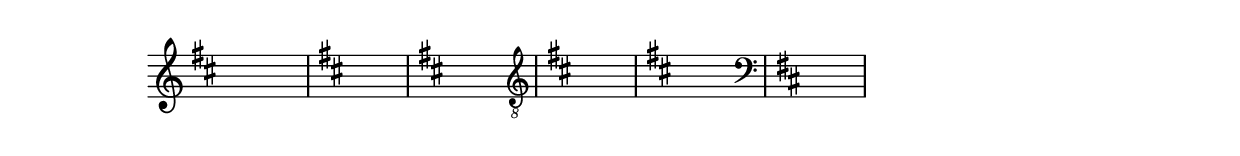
%% -*- coding: utf-8 -*-
\version "2.16.0"

\relative c'' {
  \override Staff.TimeSignature #'transparent = ##t
  \override Score.BarNumber #'transparent = ##t
  %% \override Score.RehearsalMark #'font-size = #-2
  %% \set Score.markFormatter = #format-mark-numbers


  %% CAVAQUINHO - BANJO
  \tag #'cv {
    \key d \major
    s1
  }

  %% BANDOLIM
  \tag #'bd {
    \key d \major
    s
  }

  %% VIOLA
  \tag #'va {
    \key d \major
    s
  }

  %% VIOLÃO TENOR
  \tag #'vt {
    \clef "G_8"
    \key d \major
    s
  }

  %% VIOLÃO
  \tag #'vi {
    \clef "G_8"
    \key d \major
    s
  }

  %% BAIXO - BAIXOLÃO
  \tag #'bx {
    \clef bass
    \key d \major
    s
  }
}
